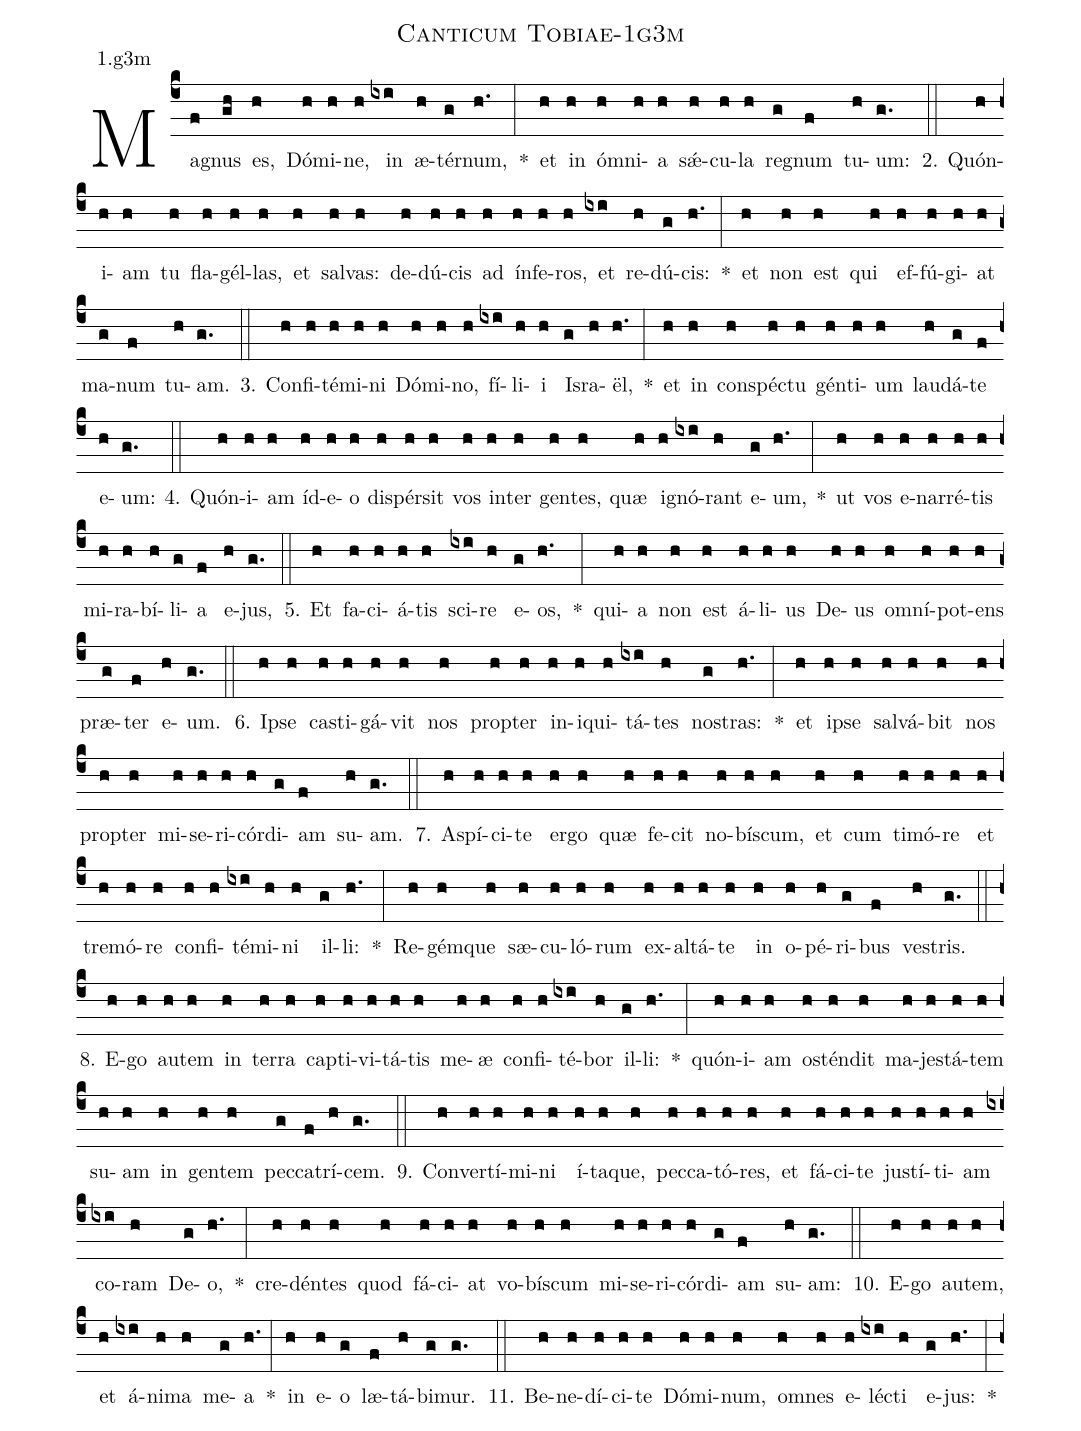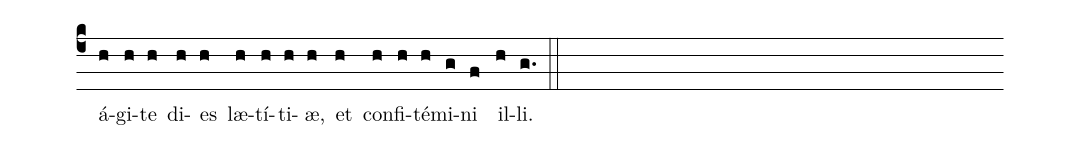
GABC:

name: Canticum Tobiae-1g3m;
annotation: 1.g3m;
%%
(c4)Ma(f)gnus(gh) es,(h) Dó(h)mi(h)ne,(h) in(ixi) æ(h)tér(g)num,(h.) *(:) et(h) in(h) óm(h)ni(h)a(h) sǽ(h)cu(h)la(h) re(g)gnum(f) tu(h)um:(g.) (::)
2. Quón(h)i(h)am(h) tu(h) fla(h)gél(h)las,(h) et(h) sal(h)vas:(h) de(h)dú(h)cis(h) ad(h) ín(h)fe(h)ros,(h) et(ixi) re(h)dú(g)cis:(h.) *(:) et(h) non(h) est(h) qui(h) ef(h)fú(h)gi(h)at(h) ma(g)num(f) tu(h)am.(g.) (::)
3. Con(h)fi(h)té(h)mi(h)ni(h) Dó(h)mi(h)no,(h) fí(ixi)li(h)i(h) Is(g)ra(h)ël,(h.) *(:) et(h) in(h) con(h)spéc(h)tu(h) gén(h)ti(h)um(h) lau(h)dá(g)te(f) e(h)um:(g.) (::)
4. Quón(h)i(h)am(h) íd(h)e(h)o(h) di(h)spér(h)sit(h) vos(h) in(h)ter(h) gen(h)tes,(h) quæ(h) i(h)gnó(ixi)rant(h) e(g)um,(h.) *(:) ut(h) vos(h) e(h)nar(h)ré(h)tis(h) mi(h)ra(h)bí(h)li(g)a(f) e(h)jus,(g.) (::)
5. Et(h) fa(h)ci(h)á(h)tis(h) sci(ixi)re(h) e(g)os,(h.) *(:) qui(h)a(h) non(h) est(h) á(h)li(h)us(h) De(h)us(h) om(h)ní(h)pot(h)ens(h) præ(g)ter(f) e(h)um.(g.) (::)
6. Ip(h)se(h) cas(h)ti(h)gá(h)vit(h) nos(h) prop(h)ter(h) in(h)i(h)qui(h)tá(ixi)tes(h) nos(g)tras:(h.) *(:) et(h) ip(h)se(h) sal(h)vá(h)bit(h) nos(h) prop(h)ter(h) mi(h)se(h)ri(h)cór(h)di(g)am(f) su(h)am.(g.) (::)
7. A(h)spí(h)ci(h)te(h) er(h)go(h) quæ(h) fe(h)cit(h) no(h)bís(h)cum,(h) et(h) cum(h) ti(h)mó(h)re(h) et(h) tre(h)mó(h)re(h) con(h)fi(h)té(ixi)mi(h)ni(h) il(g)li:(h.) *(:) Re(h)gém(h)que(h) sæ(h)cu(h)ló(h)rum(h) ex(h)al(h)tá(h)te(h) in(h) o(h)pé(h)ri(g)bus(f) ves(h)tris.(g.) (::)
8. E(h)go(h) au(h)tem(h) in(h) ter(h)ra(h) cap(h)ti(h)vi(h)tá(h)tis(h) me(h)æ(h) con(h)fi(h)té(ixi)bor(h) il(g)li:(h.) *(:) quón(h)i(h)am(h) os(h)tén(h)dit(h) ma(h)jes(h)tá(h)tem(h) su(h)am(h) in(h) gen(h)tem(h) pec(g)ca(f)trí(h)cem.(g.) (::)
9. Con(h)ver(h)tí(h)mi(h)ni(h) í(h)ta(h)que,(h) pec(h)ca(h)tó(h)res,(h) et(h) fá(h)ci(h)te(h) jus(h)tí(h)ti(h)am(h) co(ixi)ram(h) De(g)o,(h.) *(:) cre(h)dén(h)tes(h) quod(h) fá(h)ci(h)at(h) vo(h)bís(h)cum(h) mi(h)se(h)ri(h)cór(h)di(g)am(f) su(h)am:(g.) (::)
10. E(h)go(h) au(h)tem,(h) et(h) á(ixi)ni(h)ma(h) me(g)a(h.) *(:) in(h) e(h)o(g) læ(f)tá(h)bi(g)mur.(g.) (::)
11. Be(h)ne(h)dí(h)ci(h)te(h) Dó(h)mi(h)num,(h) om(h)nes(h) e(h)léc(ixi)ti(h) e(g)jus:(h.) *(:) á(h)gi(h)te(h) di(h)es(h) læ(h)tí(h)ti(h)æ,(h) et(h) con(h)fi(h)té(h)mi(g)ni(f) il(h)li.(g.) (::)
